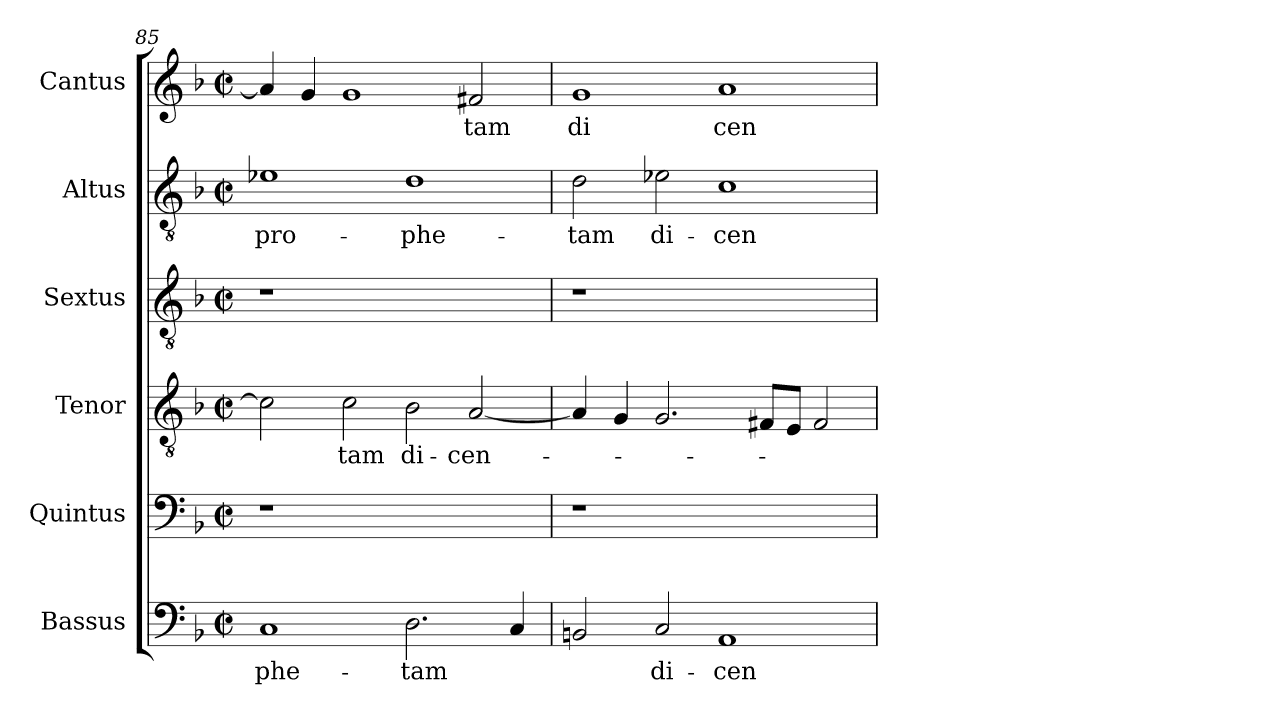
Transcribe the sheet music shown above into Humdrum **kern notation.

**kern	**text	**kern	**kern	**text	**kern	**kern	**text	**kern	**text
*part6	*part6	*part5	*part4	*part4	*part3	*part2	*part2	*part1	*part1
*staff6	*staff6	*staff5	*staff4	*staff4	*staff3	*staff2	*staff2	*staff1	*staff1
*I"Bassus	*	*I"Quintus	*I"Tenor	*	*I"Sextus	*I"Altus	*	*I"Cantus	*
*I'Bassus	*	*I'Quintus	*I'Tenor	*	*I'Sextus	*I'Altus	*	*I'Cantus	*
*clefF4	*	*clefF4	*clefGv2	*	*clefGv2	*clefGv2	*	*clefG2	*
*k[b-]	*	*k[b-]	*k[b-]	*	*k[b-]	*k[b-]	*	*k[b-]	*
*F:	*	*F:	*F:	*	*F:	*F:	*	*F:	*
*M2/2	*	*M2/2	*M2/2	*	*M2/2	*M2/2	*	*M2/2	*
*met(c|)	*	*met(c|)	*met(c|)	*	*met(c|)	*met(c|)	*	*met(c|)	*
=85	=85	=85	=85	=85	=85	=85	=85	=85	=85
!	!LO:LY:b:cj	!	!	!	!	!	!LO:LY:b:cj	!	!
1C	-phe-	1r	2c\]	.	1r	1e-X	pro-	4a/]	.
.	.	.	.	.	.	.	.	4g/	.
!	!	!	!	!LO:LY:b:cj	!	!	!	!	!
.	.	.	2c\	-tam	.	.	.	1g	.
!	!LO:LY:b	!	!	!LO:LY:b:cj	!	!	!LO:LY:b:cj	!	!
2.D\	-tam	1ryy	2B-\	di-	1ryy	1d	-phe-	.	.
!	!	!	!	!LO:LY:b	!	!	!	!	!LO:LY:b:cj
.	.	.	[<2A/	-cen-	.	.	.	2f#X/	tam
4C/	.	.	.	.	.	.	.	.	.
=86	=86	=86	=86	=86	=86	=86	=86	=86	=86
!	!	!	!	!	!	!	!LO:LY:b:cj	!	!LO:LY:b:cj
2BBn/	.	1r	4A/]	.	1r	2d\	-tam	1g	di
.	.	.	4G/	.	.	.	.	.	.
!	!LO:LY:b:cj	!	!	!	!	!	!LO:LY:b:cj	!	!
2C/	di-	.	2.G/	.	.	2e-\	di-	.	.
!	!LO:LY:b:cj	!	!	!	!	!	!LO:LY:b:cj	!	!LO:LY:b:cj
1AA	-cen-	1ryy	.	.	1ryy	1c	-cen-	1a	cen
.	.	.	8F#/L	.	.	.	.	.	.
.	.	.	8E/J	.	.	.	.	.	.
.	.	.	2F#/	.	.	.	.	.	.
=	=	=	=	=	=	=	=	=	=
*-	*-	*-	*-	*-	*-	*-	*-	*-	*-
